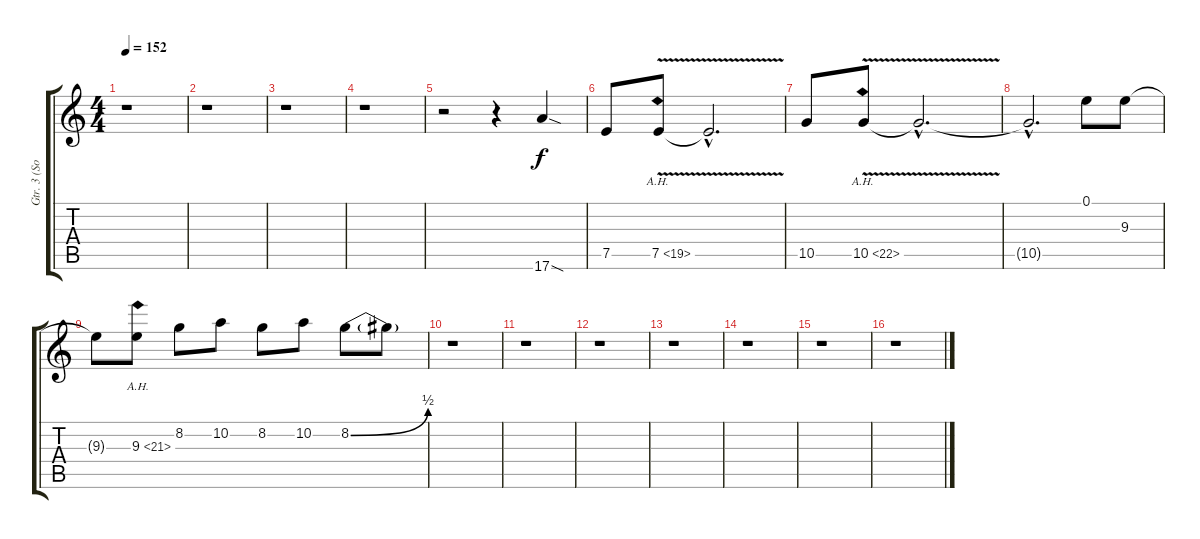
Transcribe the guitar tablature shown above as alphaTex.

\track ("Gtr. 3 (Solo)" "Gtr. 3 (So") {instrument distortionguitar}
\staff {score tabs}
\tuning (E4 B3 G3 D3 A2 E2) {hide}
\ts (4 4)
\tempo 152
\clef g2
\ks c
r.1{dy f} |
r.1 |
r.1 |
r.1 |
r.2 r.4 17.6{sod}.4 |
7.5.8 7.5{ah 12 v}.8 7.5{hac t}.2{d} |
10.5.8 10.5{ah 12 v}.8 10.5{hac t}.2{d} |
10.5{hac t}.2{d} 0.1.8 9.3.8 |
9.3{t}.8 9.3{ah 12}.8 8.2.8 10.2.8 8.2.8 10.2.8 8.2{be (bend 0 0 60 2)}.8 8.2{t}.8 |
r.1 |
r.1 |
r.1 |
r.1 |
r.1 |
r.1 |
r.1
